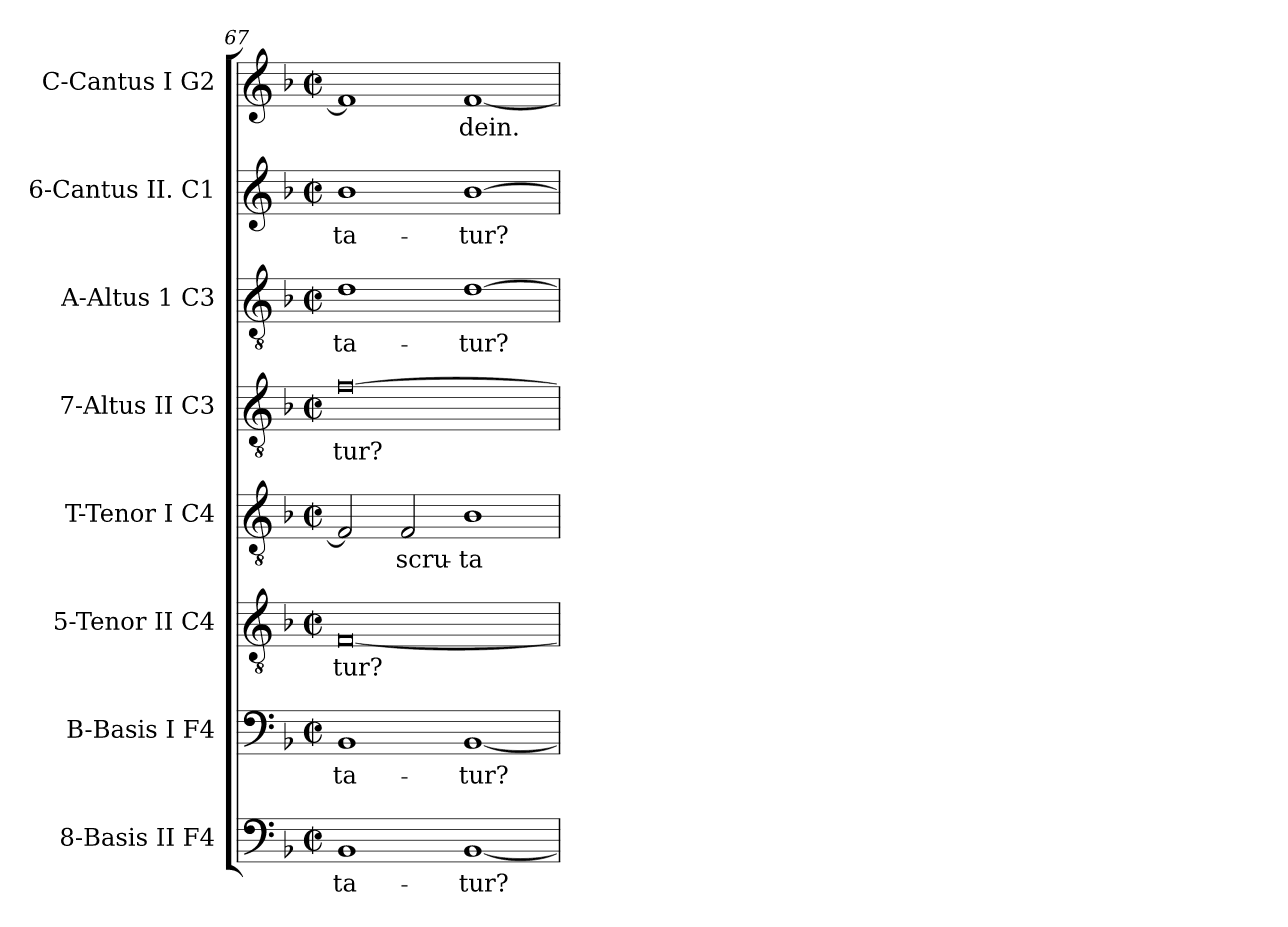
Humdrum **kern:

**kern	**text	**kern	**text	**kern	**text	**kern	**text	**kern	**text	**kern	**text	**kern	**text	**kern	**text
*part8	*part8	*part7	*part7	*part6	*part6	*part5	*part5	*part4	*part4	*part3	*part3	*part2	*part2	*part1	*part1
*staff8	*staff8	*staff7	*staff7	*staff6	*staff6	*staff5	*staff5	*staff4	*staff4	*staff3	*staff3	*staff2	*staff2	*staff1	*staff1
*I"8-Basis II  F4	*	*I"B-Basis I  F4	*	*I"5-Tenor II  C4	*	*I"T-Tenor I  C4	*	*I"7-Altus II  C3	*	*I"A-Altus 1  C3	*	*I"6-Cantus II.  C1	*	*I"C-Cantus I  G2	*
*	*	*I'B	*	*	*	*I'T	*	*	*	*I'A	*	*	*	*I'C	*
*clefF4	*	*clefF4	*	*clefGv2	*	*clefGv2	*	*clefGv2	*	*clefGv2	*	*clefG2	*	*clefG2	*
*k[b-]	*	*k[b-]	*	*k[b-]	*	*k[b-]	*	*k[b-]	*	*k[b-]	*	*k[b-]	*	*k[b-]	*
*F:	*	*F:	*	*F:	*	*F:	*	*F:	*	*F:	*	*F:	*	*F:	*
*M2/2	*	*M2/2	*	*M2/2	*	*M2/2	*	*M2/2	*	*M2/2	*	*M2/2	*	*M2/2	*
*met(c|)	*	*met(c|)	*	*met(c|)	*	*met(c|)	*	*met(c|)	*	*met(c|)	*	*met(c|)	*	*met(c|)	*
=67	=67	=67	=67	=67	=67	=67	=67	=67	=67	=67	=67	=67	=67	=67	=67
!	!LO:LY:b:cj	!	!LO:LY:b:cj	!	!LO:LY:b:cj	!	!LO:LY:b:cj	!	!LO:LY:b:cj	!	!LO:LY:b:cj	!	!LO:LY:b:cj	!	!LO:LY:b:cj
1BB-	-ta-	1BB-	-ta-	[<0F	-tur?	2F/]	.	[>0f	-tur?	1d	-ta-	1b-	-ta-	1f]	.
!	!	!	!	!	!	!	!LO:LY:b:cj	!	!	!	!	!	!	!	!
.	.	.	.	.	.	2F/	scru-	.	.	.	.	.	.	.	.
!	!LO:LY:b:cj	!	!LO:LY:b:cj	!	!	!	!LO:LY:b:cj	!	!	!	!LO:LY:b:cj	!	!LO:LY:b:cj	!	!LO:LY:b:cj
[<1BB-	-tur?	[<1BB-	-tur?	.	.	1B-	-ta-	.	.	[>1d	-tur?	[>1b-	-tur?	[<1f	dein.
=	=	=	=	=	=	=	=	=	=	=	=	=	=	=	=
*-	*-	*-	*-	*-	*-	*-	*-	*-	*-	*-	*-	*-	*-	*-	*-
